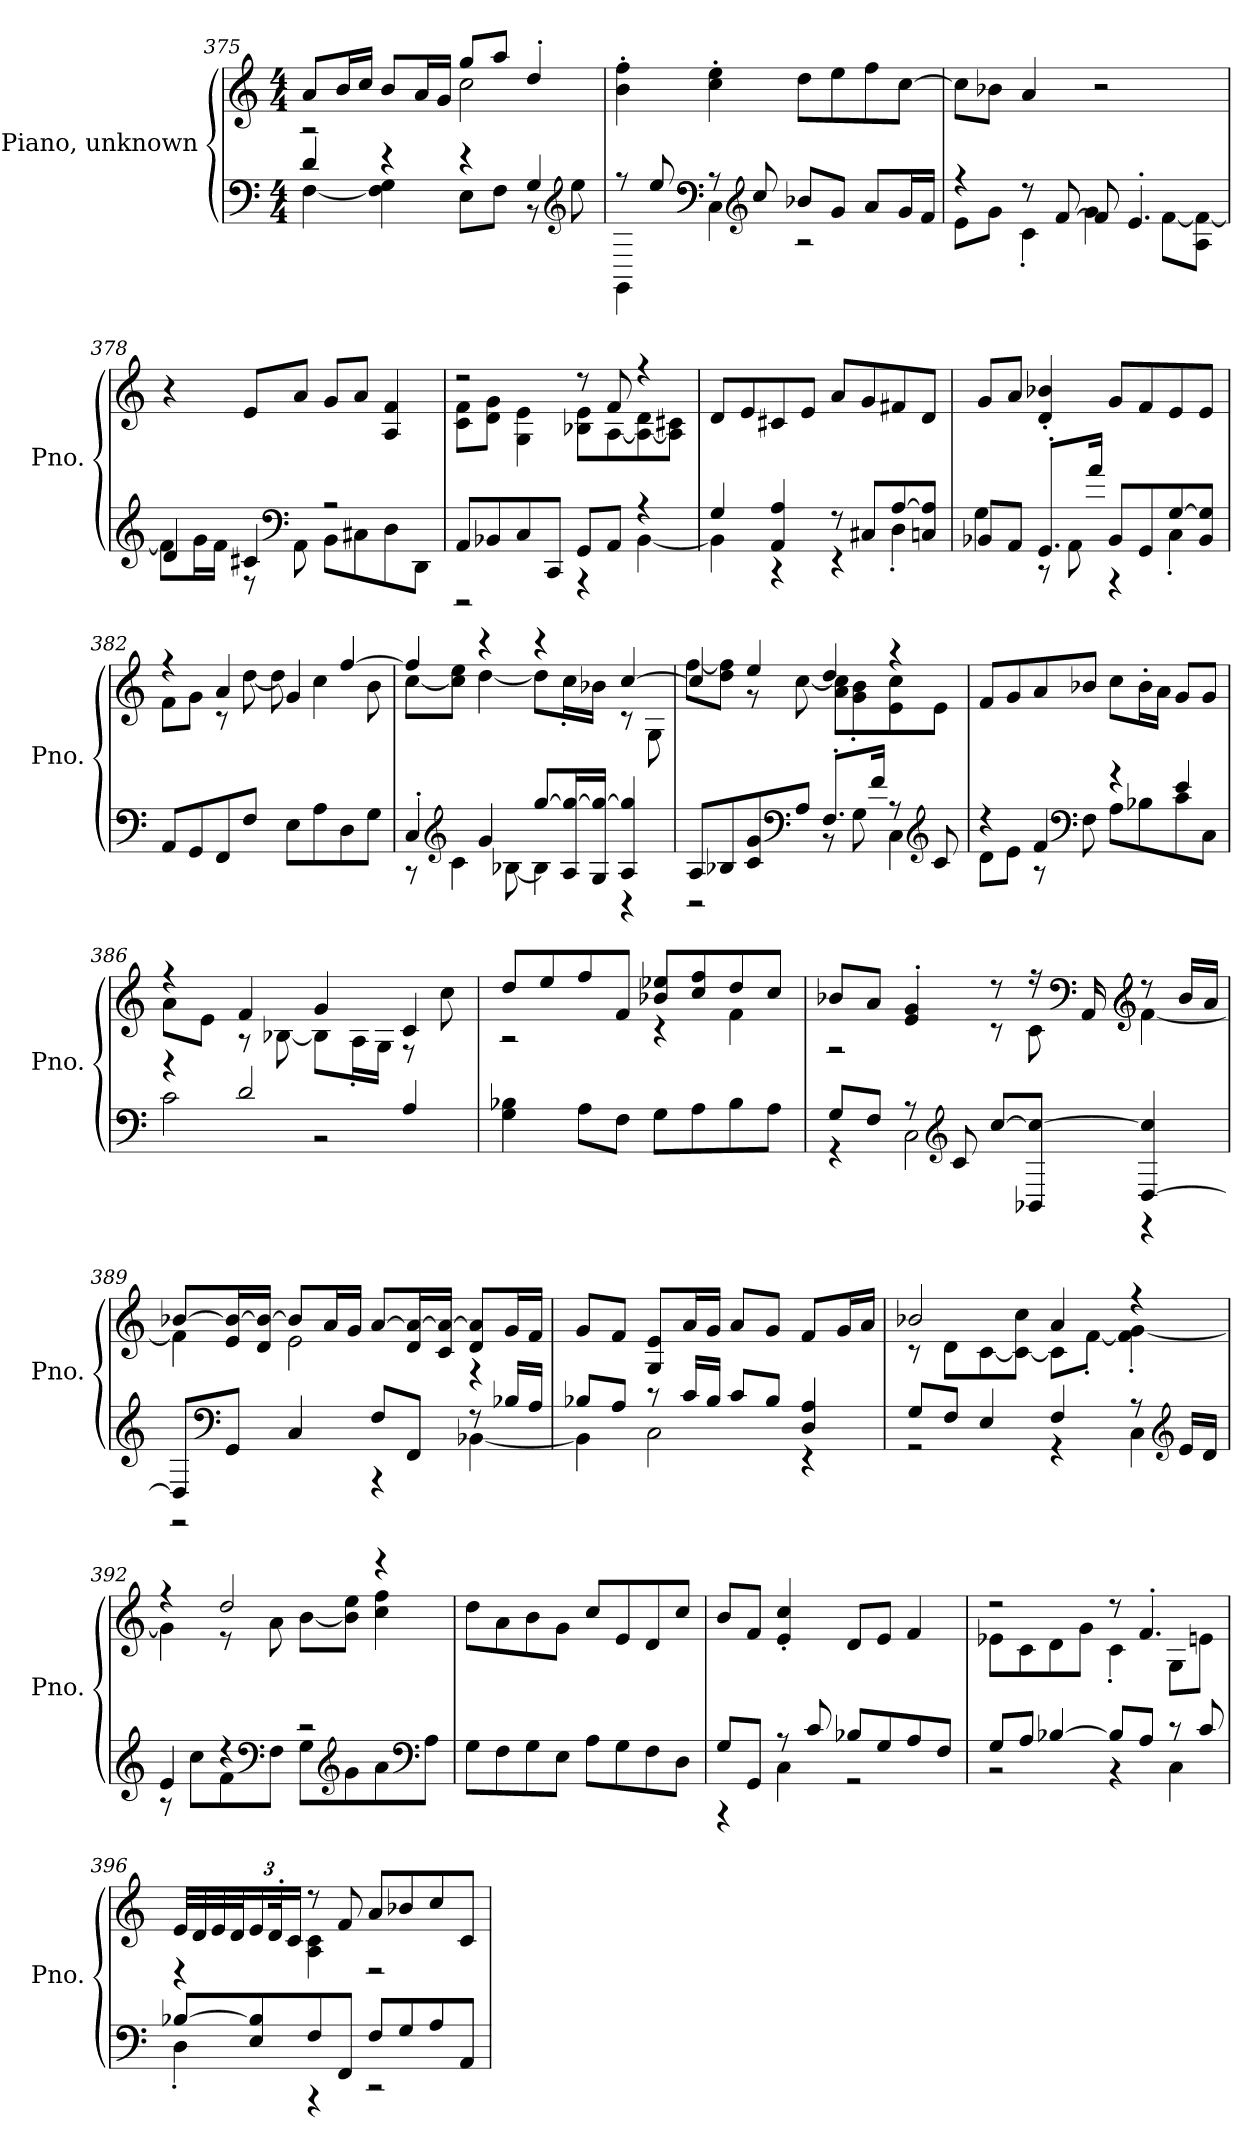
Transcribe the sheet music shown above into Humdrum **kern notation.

**kern	**kern
*part1	*part1
*staff2	*staff1
*I"Piano, unknown	*
*I'Pno.	*
*clefF4	*clefG2
*k[]	*k[]
*M4/4	*M4/4
=375	=375
*^	*^
4d/	[4F\	8a/L	2r
.	.	16b/L	.
.	.	16cc/JJ	.
4r	4F\] 4G\	8b/L	.
.	.	16a/L	.
.	.	16g/JJ	.
4r	8E\L	8gg/L	2cc\
.	8F\J	8aa/J	.
4G/	8r	4dd'/	.
*clefG2	*	*	*
.	8ee\	.	.
*	*	*v	*v
=376	=376	=376
8r	4GG\	4b\' 4ff\'
8ee/	.	.
*clefF4	*	*
8r	4C\	4cc\' 4ee\'
*clefG2	*	*
8cc/	.	.
8b-X/L	2r	8dd\L
8g/J	.	8ee\
8a/L	.	8ff\
16g/L	.	[8cc\J
16f/JJ	.	.
!!LO:LB:g=z
=377	=377	=377
4r	8e\L	8cc\L]
.	8g\J	8b-X\J
8r	4c'\	4a/
[8f/	.	.
8f/]	4g\	2r
4.e'/	.	.
.	[8f\L	.
.	8A\ 8f\_J	.
=378	=378	=378
4d/	8f\L]	4r
.	16g\L	.
.	16f\JJ	.
4c#X/	8r	8e/L
*clefF4	*	*
.	8AA\	8a/J
2r	8BB\L	8g/L
.	8C#X\	8a/J
.	8D\	4A/ 4f/
.	8DD\J	.
=379	=379	=379
*	*	*^
8AA/L	2r	2r	8c\ 8f\L
8BB-X/	.	.	8d\ 8g\J
8C/	.	.	4G\ 4e\
8CC/J	.	.	.
8GG/L	4r	8r	8B-X\ 8e\L
8AA/J	.	8f/	[8A\
4r	[4BB-\	4r	8A\_ 8d\
.	.	.	8A\] 8c#X\J
*	*	*v	*v
!!LO:LB:g=z
=380	=380	=380
4G/	4BB-\]	8d/L
.	.	8e/
4AA/ 4A/	4r	8c#X/
.	.	8e/J
8r	4r	8a/L
8C#X/L	.	8g/
[8A/	4D'\	8f#X/
8Cn/ 8A/]J	.	8d/J
=381	=381	=381
8BB-X/L	4G\	8g/L
8AA/J	.	8a/J
8.GG'/L	8r	4d/' 4b-X/'
.	8AA\	.
16a/Jk	.	.
8BB-/L	4r	8g/L
8GG/	.	8f/
[8G/	4C'\	8e/
8BB-/ 8G/]J	.	8e/J
*v	*v	*
=382	=382
*	*^
8AA/L	4r	8f\L
8GG/	.	8g\J
8FF/	4a/	8r
8F/J	.	[8dd\
8E\L	4g/	8dd\]
8A\	.	4cc\
8D\	[4ff/	.
8G\J	.	8b\
!!LO:LB:g=z	!!
=383	=383	=383
*^	*	*
4C'/	8r	4ff/]	[8cc\L
*clefG2	*	*	*
.	4c\	.	8cc\] 8ee\J
4g/	.	4r	[4dd\
.	[8B-X\	.	.
[8gg/L	4B-\]	4r	8dd\L]
16A/ 16gg/_L	.	.	16cc'\L
16G/ 16gg/_JJ	.	.	16b-X\JJ
4A/ 4gg/]	4r	[4cc/	8r
.	.	.	8G\
=384	=384	=384	=384
8A/L	2r	4cc/]	[8ff\L
8B-X/	.	.	8dd\ 8ff\]J
8c/ 8g/	.	4ee/	8r
*clefF4	*	*	*
8A/J	.	.	[8cc\
8.F'/L	8r	4dd/	8a\ 8cc\]L
.	8G\	.	8g\' 8b\'
16f/Jk	.	.	.
8r	4C\	4r	8e\ 8cc\
*clefG2	*	*	*
8c/	.	.	8e\J
*	*	*v	*v
=385	=385	=385
4r	8d\L	8f/L
.	8e\J	8g/
4f/	8r	8a/
*clefF4	*	*
.	8F\	8b-X/J
4r	8A\L	8cc\L
.	8B-X\	16b-'\L
.	.	16a\JJ
4e/	8c\	8g/L
.	8C\J	8g/J
!!LO:LB:g=z
=386	=386	=386
*	*	*^
4r	2c\	4r	8a\L
.	.	.	8e\J
2d/	.	4f/	8r
.	.	.	[8B-X\
.	2r	4g/	8B-\L]
.	.	.	16A'\L
.	.	.	16G\JJ
4A/	.	4c/	8r
.	.	.	8cc\
*v	*v	*	*
=387	=387	=387
4G\ 4B-X\	8dd/L	2r
.	8ee/	.
8A\L	8ff/	.
8F\J	8f/J	.
8G\L	8b-X/ 8ee-X/L	4r
8A\	8cc/ 8ff/	.
8B-\	8dd/	4f\
8A\J	8cc/J	.
=388	=388	=388
*^	*	*
8G/L	4r	8b-X/L	2r
8F/J	.	8a/J	.
8r	2C\	4e/' 4g/'	.
*clefG2	*	*	*
8c/	.	.	.
[8cc/L	.	8r	8r
8BB-X/ 8cc/_J	.	16r	8c\
*	*	*clefF4	*
.	.	16AA/	.
*	*	*clefG2	*
[4D/ 4cc/]	4r	8r	[4f\
.	.	16b-/LL	.
.	.	16a/JJ	.
!!LO:PB:g=z	!!
=389	=389	=389	=389
8D/L]	2r	[8b-X/L	4f\]
*clefF4	*	*	*
8GG/J	.	16e/ 16b-/_L	.
.	.	16d/ 16b-/_JJ	.
4C/	.	8b-/L]	2e\
.	.	16a/L	.
.	.	16g/JJ	.
8F/L	4r	[8a/L	.
8FF/J	.	16d/ 16a/_L	.
.	.	16c/ 16a/_JJ	.
8r	[4BB-X\	8d/ 8a/]L	4r
16B-X/LL	.	16g/L	.
16A/JJ	.	16f/JJ	.
*	*	*v	*v
=390	=390	=390
8B-X/L	4BB-\]	8g/L
8A/J	.	8f/J
8r	2C\	8G/ 8e/L
16c/LL	.	16a/L
16B-/JJ	.	16g/JJ
8c/L	.	8a/L
8B-/J	.	8g/J
4D/ 4A/	4r	8f/L
.	.	16g/L
.	.	16a/JJ
=391	=391	=391
*	*	*^
8G/L	2r	2b-X/	8r
8F/J	.	.	8d\L
4E/	.	.	[8c\
.	.	.	8c\_ 8cc\J
4F/	4r	4a/	8c\L]
.	.	.	[8f'\J
8r	4C\	4r	4f\]' [4g\'
*clefG2	*	*	*
16e/LL	.	.	.
16d/JJ	.	.	.
!!LO:LB:g=z	!!
=392	=392	=392	=392
4e/	8r	4r	4g\]
.	8cc\L	.	.
4r	8f\	2dd/	8r
*clefF4	*	*	*
.	8F\J	.	8a\
2r	8G\L	.	[8b\L
*clefG2	*	*	*
.	8g\	.	8b\] 8ee\J
.	8a\	4r	4cc\ 4ff\
*clefF4	*	*	*
.	8A\J	.	.
*v	*v	*	*
*	*v	*v
=393	=393
8G\L	8dd\L
8F\	8a\
8G\	8b\
8E\J	8g\J
8A\L	8cc/L
8G\	8e/
8F\	8d/
8D\J	8cc/J
=394	=394
*^	*
8G/L	4r	8b/L
8GG/J	.	8f/J
8r	4C\	4e/' 4cc/'
8c/	.	.
8B-X/L	2r	8d/L
8G/	.	8e/J
8A/	.	4f/
8F/J	.	.
=395	=395	=395
*	*	*^
8G/L	2r	2r	8e-X\L
8A/J	.	.	8c\
[4B-X/	.	.	8d\
.	.	.	8g\J
8B-/L]	4r	8r	4c'\
8A/J	.	4.f'/	.
8r	4C\	.	8G\L
8c/	.	.	8en\J
!!LO:LB:g=z	!!
=396	=396	=396	=396
[8B-X/L	4D'\	32e/LLL	4r
.	.	32d/	.
.	.	32e/	.
.	.	32d/J	.
*	*	*Xbrackettup	*
8E/ 8B-/]	.	24e/	.
.	.	48d'/K	.
.	.	16c/JJ	.
8F/	4r	8r	4A\ 4c\
8FF/J	.	8f/	.
8F/L	2r	8a/L	2r
8G/	.	8b-X/	.
8A/	.	8cc/	.
8AA/J	.	8c/J	.
*v	*v	*	*
*	*v	*v
=	=
*-	*-
